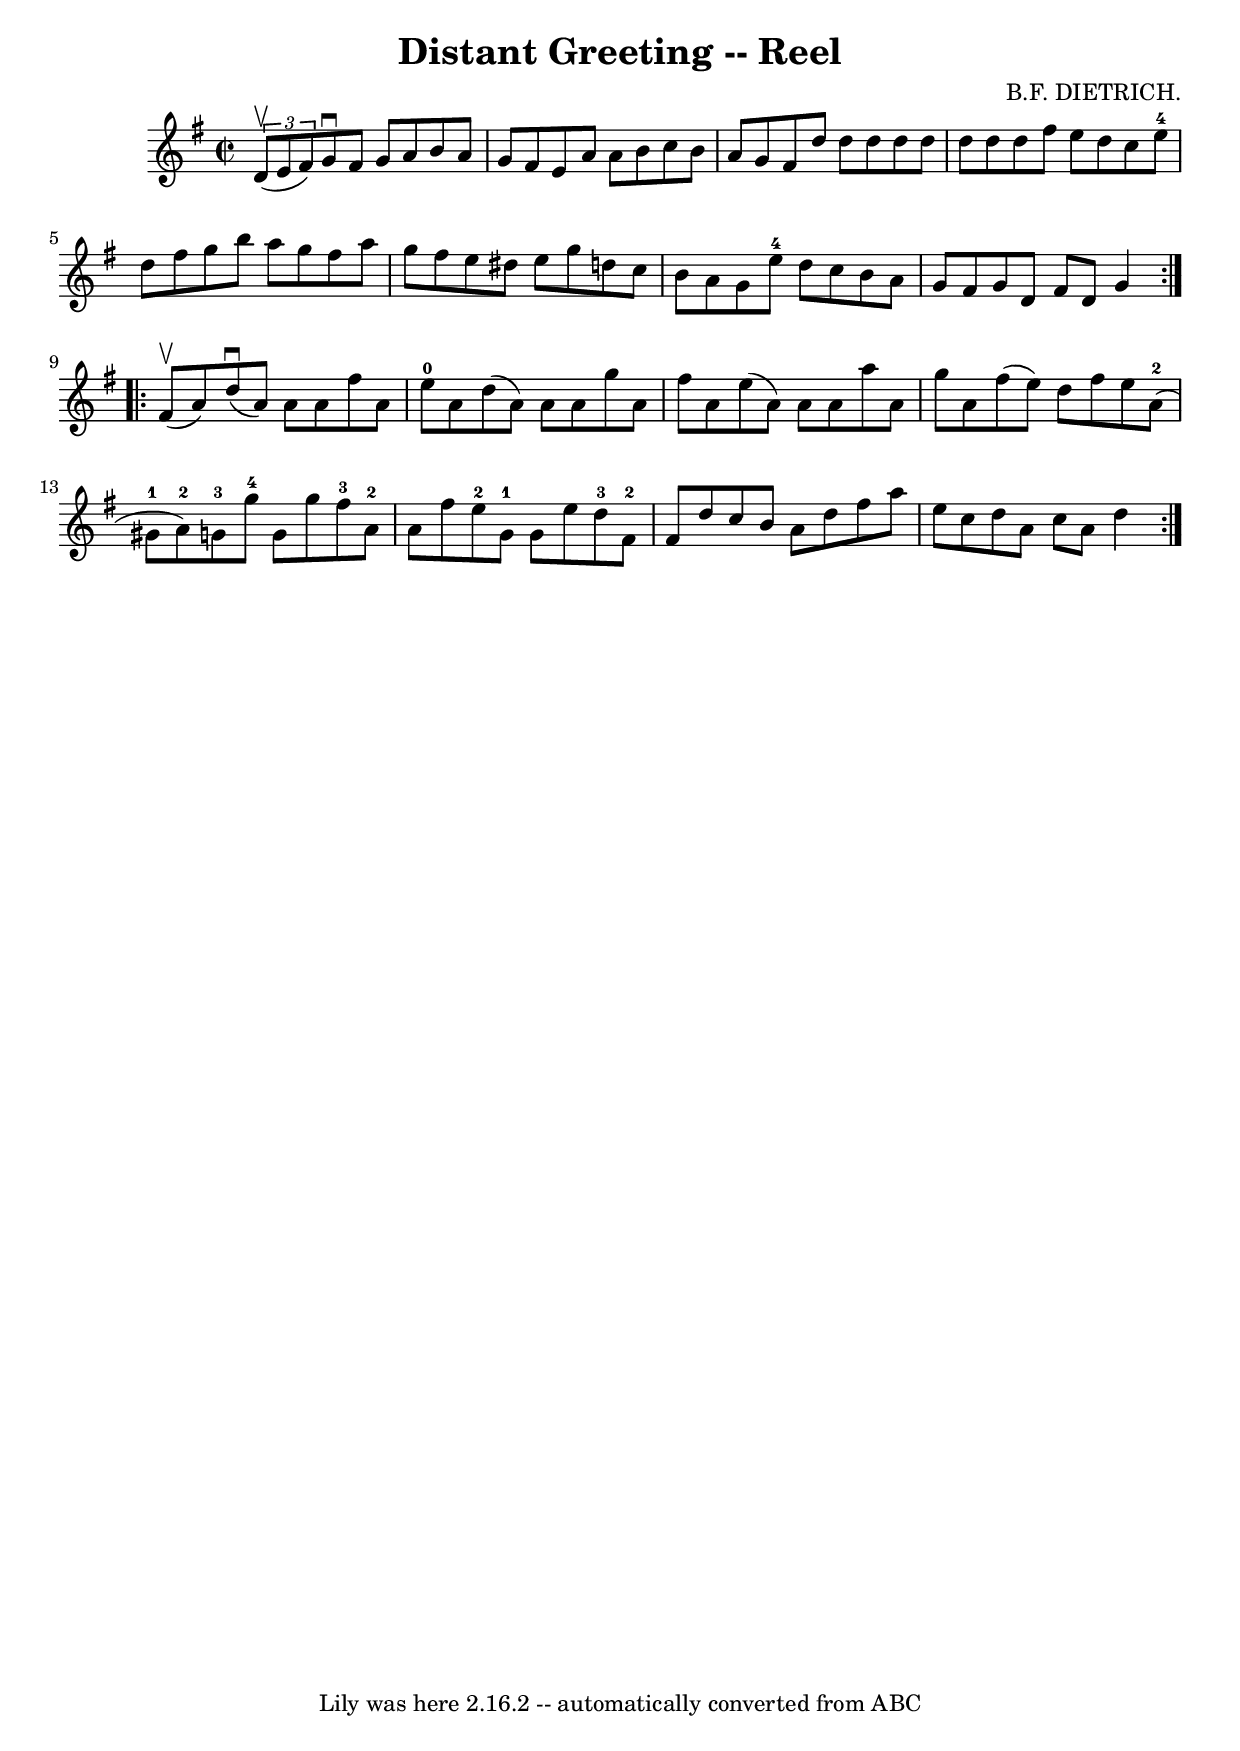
\version "2.16.2"
\include "Mammoth.ily"
\header {
  %% book = "Ryan's Mammoth Collection"
  composer = "B.F. DIETRICH."
  crossRefNumber = "1"
  footnotes = "\\\\368"
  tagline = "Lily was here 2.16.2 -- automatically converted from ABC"
  title = "Distant Greeting -- Reel"

}
voicedefault =  {



  \repeat volta 2 {

    \override Staff.TimeSignature #'style = #'C
    \time 2/2 
    \key g \major
    \times 2/3 { d'8^\upbow(e'8 fis'8) 
	       } 
    |
    g'8^\downbow fis'8 g'8 a'8 b'8 a'8 g'8 fis'8  
    |
    e'8 a'8 a'8 b'8 c''8 b'8 a'8 g'8    |
    
    fis'8 d''8 d''8 d''8 d''8 d''8 d''8 d''8    |
    
    d''8 fis''8 e''8 d''8 c''8 e''8-4 d''8 fis''8    
    |
    g''8 b''8 a''8 g''8 fis''8 a''8 g''8 fis''8   
    |
    e''8 dis''8 e''8 g''8 d''!8 c''8 b'8 a'8    
    |
    g'8 e''8-4 d''8 c''8 b'8 a'8 g'8 fis'8    
    |
    g'8 d'8 fis'8 d'8 g'4    
  }     
  \repeat volta 2 {
    fis'8 ^\upbow(a'8) |
    d''8^\downbow(a'8) a'8 a'8    
    fis''8 a'8 e''8-0 a'8    |
    d''8 (a'8) a'8 a'8    
    g''8 a'8 fis''8 a'8    |
    e''8 (a'8) a'8 a'8    
    a''8 a'8 g''8 a'8    |
    fis''8 (e''8) d''8 fis''8 
    e''8 a'8-2(gis'8-1 a'8-2)   |
    g'8-3   
    g''8-4 g'8 g''8 fis''8-3 a'8-2 a'8 fis''8    |
    
    e''8-2 g'8-1 g'8 e''8 d''8-3 fis'8-2 fis'8    
    d''8    |
    c''8 b'8 a'8 d''8 fis''8 a''8 e''8 c''8 
    |
    d''8 a'8 c''8 a'8 d''4    
  }   

}

\score{
  <<

    \context Staff="default"
    {
      \voicedefault 
      
    }

  >>
  \layout {
    
  }
  \midi {
  }

}
